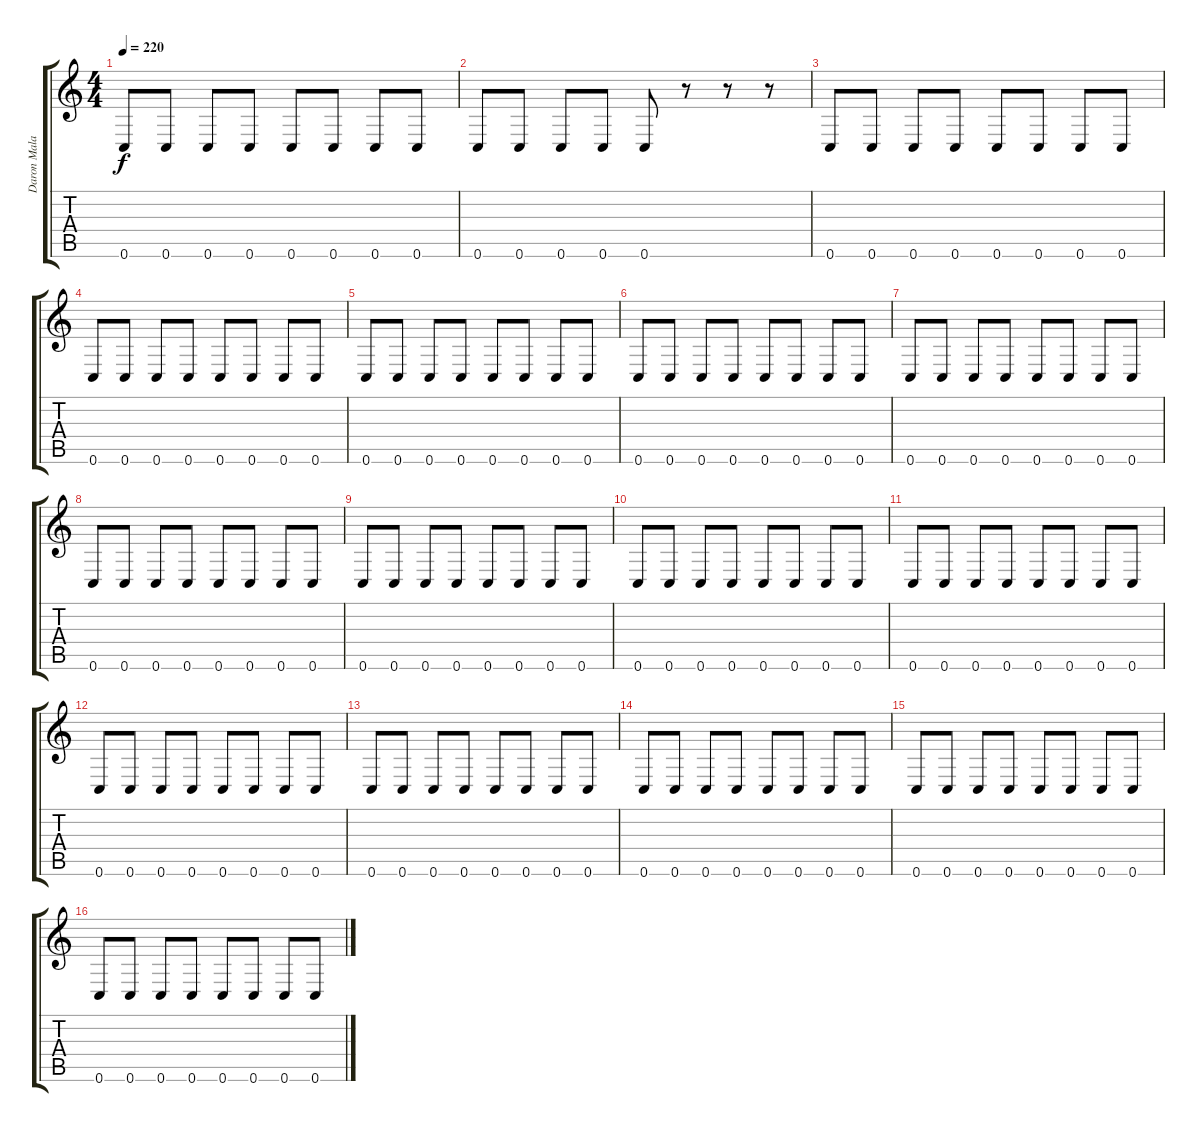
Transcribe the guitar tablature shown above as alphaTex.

\track ("Daron Malakian" "Daron Mala") {instrument distortionguitar}
\staff {score tabs}
\tuning (D4 A3 F3 C3 G2 C2) {hide}
\ts (4 4)
\tempo 220
\clef g2
\ks c
0.6.8{dy f} 0.6.8 0.6.8 0.6.8 0.6.8 0.6.8 0.6.8 0.6.8 |
0.6.8 0.6.8 0.6.8 0.6.8 0.6.8 r.8 r.8 r.8 |
0.6.8 0.6.8 0.6.8 0.6.8 0.6.8 0.6.8 0.6.8 0.6.8 |
0.6.8 0.6.8 0.6.8 0.6.8 0.6.8 0.6.8 0.6.8 0.6.8 |
0.6.8 0.6.8 0.6.8 0.6.8 0.6.8 0.6.8 0.6.8 0.6.8 |
0.6.8 0.6.8 0.6.8 0.6.8 0.6.8 0.6.8 0.6.8 0.6.8 |
0.6.8 0.6.8 0.6.8 0.6.8 0.6.8 0.6.8 0.6.8 0.6.8 |
0.6.8 0.6.8 0.6.8 0.6.8 0.6.8 0.6.8 0.6.8 0.6.8 |
0.6.8 0.6.8 0.6.8 0.6.8 0.6.8 0.6.8 0.6.8 0.6.8 |
0.6.8 0.6.8 0.6.8 0.6.8 0.6.8 0.6.8 0.6.8 0.6.8 |
0.6.8 0.6.8 0.6.8 0.6.8 0.6.8 0.6.8 0.6.8 0.6.8 |
0.6.8 0.6.8 0.6.8 0.6.8 0.6.8 0.6.8 0.6.8 0.6.8 |
0.6.8 0.6.8 0.6.8 0.6.8 0.6.8 0.6.8 0.6.8 0.6.8 |
0.6.8 0.6.8 0.6.8 0.6.8 0.6.8 0.6.8 0.6.8 0.6.8 |
0.6.8 0.6.8 0.6.8 0.6.8 0.6.8 0.6.8 0.6.8 0.6.8 |
0.6.8 0.6.8 0.6.8 0.6.8 0.6.8 0.6.8 0.6.8 0.6.8
